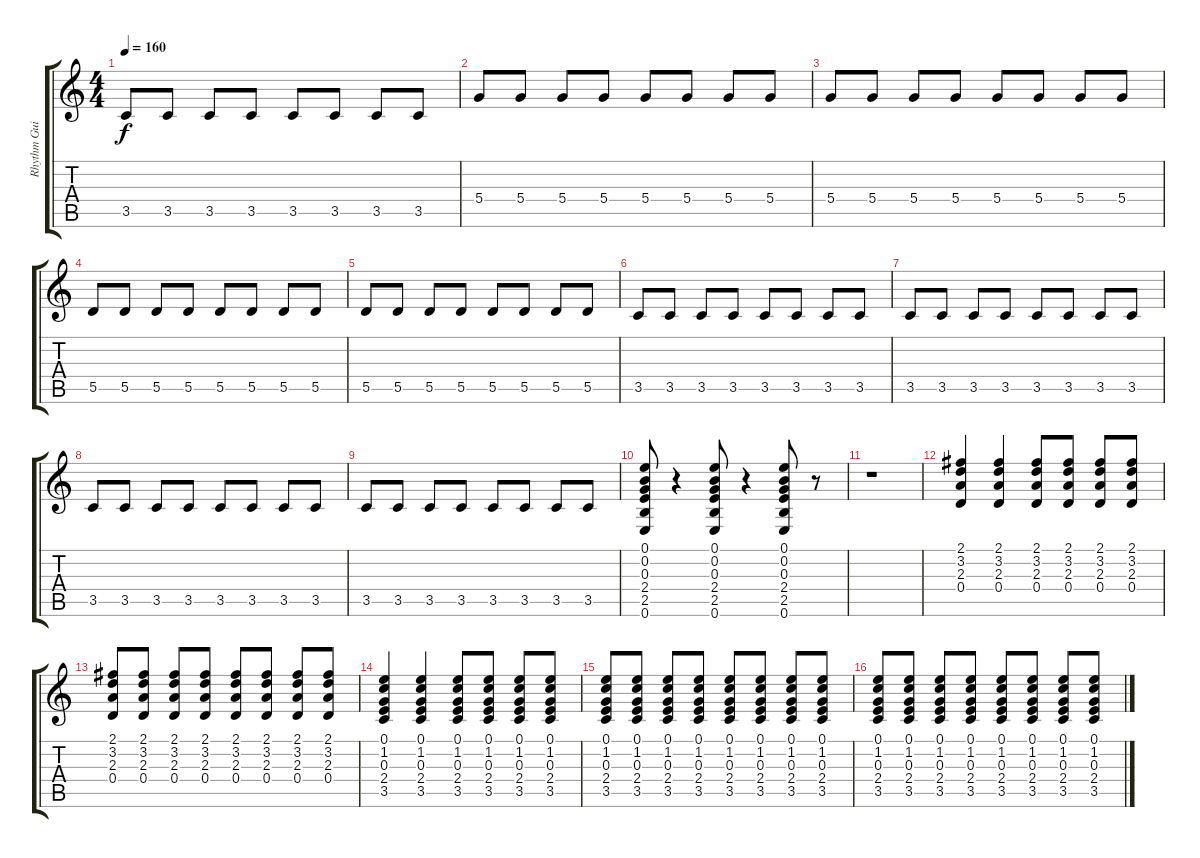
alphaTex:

\track ("Rhythm Guitar" "Rhythm Gui") {instrument acousticguitarsteel}
\staff {score tabs}
\tuning (E4 B3 G3 D3 A2 E2) {hide}
\ts (4 4)
\tempo 160
\clef g2
\ks c
3.5.8{dy f} 3.5.8 3.5.8 3.5.8 3.5.8 3.5.8 3.5.8 3.5.8 |
5.4.8 5.4.8 5.4.8 5.4.8 5.4.8 5.4.8 5.4.8 5.4.8 |
5.4.8 5.4.8 5.4.8 5.4.8 5.4.8 5.4.8 5.4.8 5.4.8 |
5.5.8 5.5.8 5.5.8 5.5.8 5.5.8 5.5.8 5.5.8 5.5.8 |
5.5.8 5.5.8 5.5.8 5.5.8 5.5.8 5.5.8 5.5.8 5.5.8 |
3.5.8 3.5.8 3.5.8 3.5.8 3.5.8 3.5.8 3.5.8 3.5.8 |
3.5.8 3.5.8 3.5.8 3.5.8 3.5.8 3.5.8 3.5.8 3.5.8 |
3.5.8 3.5.8 3.5.8 3.5.8 3.5.8 3.5.8 3.5.8 3.5.8 |
3.5.8 3.5.8 3.5.8 3.5.8 3.5.8 3.5.8 3.5.8 3.5.8 |
(0.1 0.2 0.3 2.4 2.5 0.6).8 r.4 (0.1 0.2 0.3 2.4 2.5 0.6).8 r.4 (0.1 0.2 0.3 2.4 2.5 0.6).8 r.8 |
r.1 |
(2.1 3.2 2.3 0.4).4 (2.1 3.2 2.3 0.4).4 (2.1 3.2 2.3 0.4).8 (2.1 3.2 2.3 0.4).8 (2.1 3.2 2.3 0.4).8 (2.1 3.2 2.3 0.4).8 |
(2.1 3.2 2.3 0.4).8 (2.1 3.2 2.3 0.4).8 (2.1 3.2 2.3 0.4).8 (2.1 3.2 2.3 0.4).8 (2.1 3.2 2.3 0.4).8 (2.1 3.2 2.3 0.4).8 (2.1 3.2 2.3 0.4).8 (2.1 3.2 2.3 0.4).8 |
(0.1 1.2 0.3 2.4 3.5).4 (0.1 1.2 0.3 2.4 3.5).4 (0.1 1.2 0.3 2.4 3.5).8 (0.1 1.2 0.3 2.4 3.5).8 (0.1 1.2 0.3 2.4 3.5).8 (0.1 1.2 0.3 2.4 3.5).8 |
(0.1 1.2 0.3 2.4 3.5).8 (0.1 1.2 0.3 2.4 3.5).8 (0.1 1.2 0.3 2.4 3.5).8 (0.1 1.2 0.3 2.4 3.5).8 (0.1 1.2 0.3 2.4 3.5).8 (0.1 1.2 0.3 2.4 3.5).8 (0.1 1.2 0.3 2.4 3.5).8 (0.1 1.2 0.3 2.4 3.5).8 |
(0.1 1.2 0.3 2.4 3.5).8 (0.1 1.2 0.3 2.4 3.5).8 (0.1 1.2 0.3 2.4 3.5).8 (0.1 1.2 0.3 2.4 3.5).8 (0.1 1.2 0.3 2.4 3.5).8 (0.1 1.2 0.3 2.4 3.5).8 (0.1 1.2 0.3 2.4 3.5).8 (0.1 1.2 0.3 2.4 3.5).8
